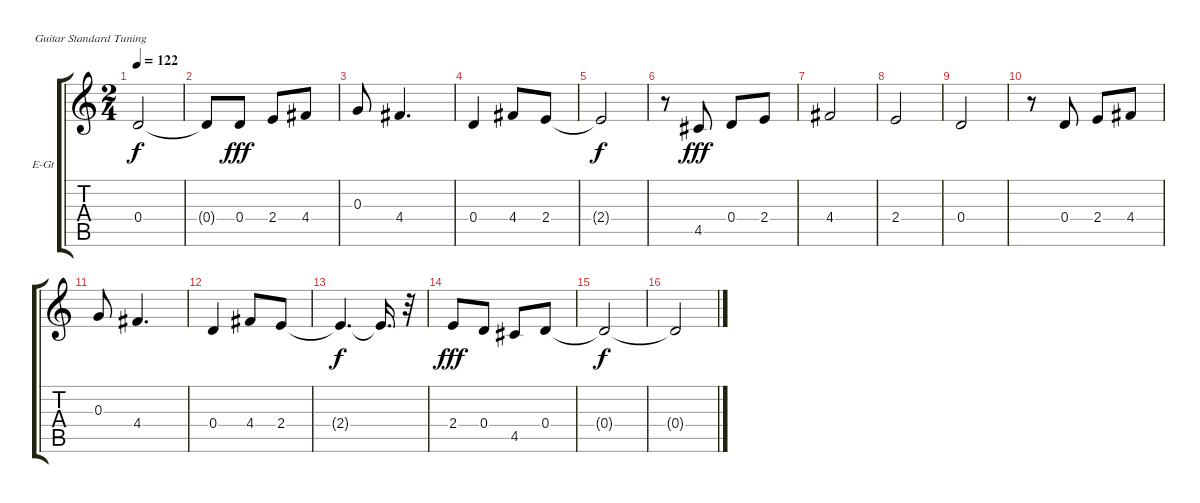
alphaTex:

\bracketExtendMode groupsimilarinstruments
\firstSystemTrackNameOrientation horizontal
\otherSystemsTrackNameOrientation horizontal
\track ("Соло Гитара 2" "E-Gt") {instrument electricguitarclean}
\staff {score tabs}
\tuning (E4 B3 G3 D3 A2 E2)
\ts (2 4)
\tempo 122
\clef g2
\ks c
0.4{t}.2{dy f} |
0.4{t}.8 0.4.8{dy fff} 2.4.8 4.4.8 |
0.3.8 4.4.4{d} |
0.4.4 4.4.8 2.4.8 |
2.4{t}.2{dy f} |
r.8 4.5.8{dy fff} 0.4.8 2.4.8 |
4.4.2 |
2.4.2 |
0.4.2 |
r.8 0.4.8 2.4.8 4.4.8 |
0.3.8 4.4.4{d} |
0.4.4 4.4.8 2.4.8 |
2.4{t}.4{d dy f} 2.4{t}.16{d} r.32 |
2.4.8{dy fff} 0.4.8 4.5.8 0.4.8 |
0.4{t}.2{dy f} |
0.4{t}.2
